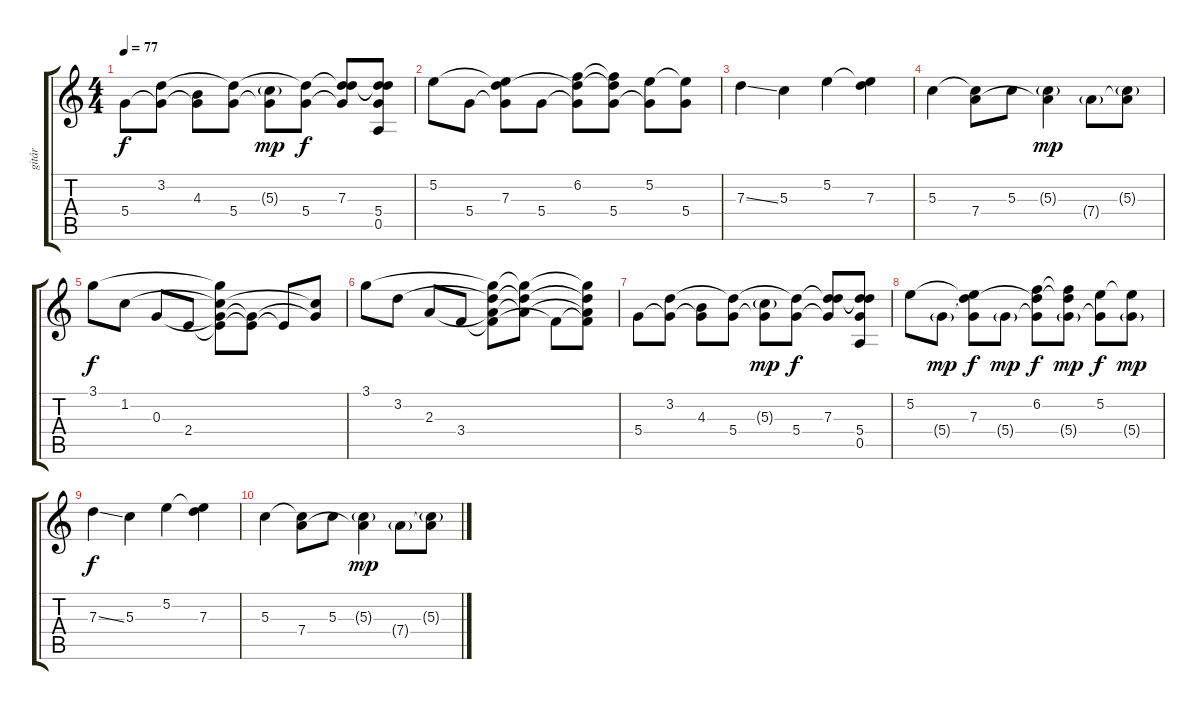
\track ("gitár" "gitár") {instrument electricguitarclean}
\staff {score tabs}
\tuning (E4 B3 G3 D3 A2 E2) {hide}
\ts (4 4)
\tempo 77
\clef g2
\ks c
5.4.8{dy f} (3.2 5.4{t}).8 (4.3 5.4{t}).8 (3.2{t} 5.4).8 (5.3{g} 5.4{t}).8{dy mp} (3.2{t} 5.4).8{dy f} (3.2{t} 7.3 5.4{t}).8 (3.2{t} 7.3{t} 5.4 0.5).8 |
5.2.8 5.4.8 (5.2{t} 7.3 5.4{t}).8 5.4.8 (6.2 7.3{t} 5.4{t}).8 (6.2{t} 7.3{t} 5.4).8 (5.2 5.4{t}).8 (5.2{t} 5.4).8 |
7.3{ss}.4 5.3.4 5.2.4 (5.2{t} 7.3).4 |
5.3.4 (5.3{t} 7.4).8 5.3.8 (5.3{g} 7.4{t}).4{dy mp} 7.4{g}.8 (5.3{g} 7.4{t}).8 |
3.1.8{dy f} 1.2.8 0.3.8 2.4.8 (3.1{t} 1.2{t} 0.3{t} 2.4{t}).8 (0.3{t} 2.4{t}).8 2.4{t}.8 (1.2{t} 0.3{t}).8 |
3.1.8 3.2.8 2.3.8 3.4.8 (3.1{t} 3.2{t} 2.3{t} 3.4{t}).8 (3.1{t} 3.2{t} 2.3{t}).8 3.4{t}.8 (3.1{t} 3.2{t} 2.3{t} 3.4{t}).8 |
5.4.8 (3.2 5.4{t}).8 (4.3 5.4{t}).8 (3.2{t} 5.4).8 (5.3{g} 5.4{t}).8{dy mp} (3.2{t} 5.4).8{dy f} (3.2{t} 7.3 5.4{t}).8 (3.2{t} 7.3{t} 5.4 0.5).8 |
5.2.8 5.4{g}.8{dy mp} (5.2{t} 7.3 5.4{t}).8{dy f} 5.4{g}.8{dy mp} (6.2 7.3{t} 5.4{t}).8{dy f} (6.2{t} 7.3{t} 5.4{g}).8{dy mp} (5.2 5.4{t}).8{dy f} (5.2{t} 5.4{g}).8{dy mp} |
7.3{ss}.4{dy f} 5.3.4 5.2.4 (5.2{t} 7.3).4 |
5.3.4 (5.3{t} 7.4).8 5.3.8 (5.3{g} 7.4{t}).4{dy mp} 7.4{g}.8 (5.3{g} 7.4{t}).8
